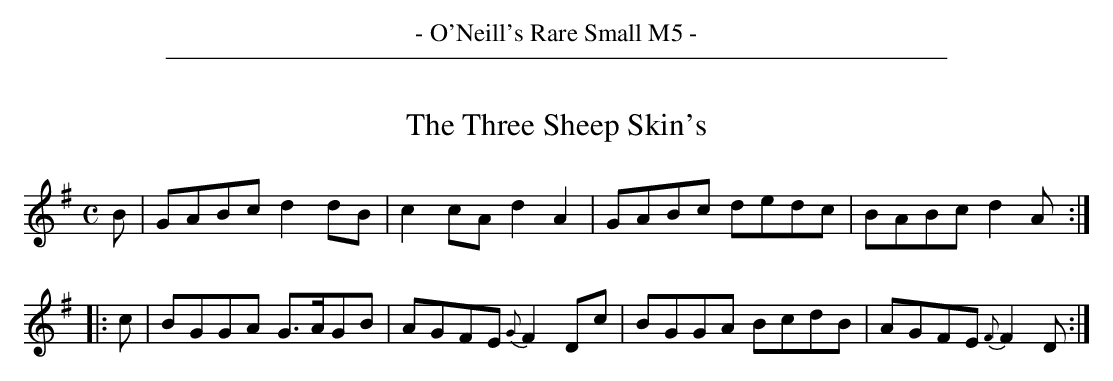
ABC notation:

X:1
T: The Three Sheep Skin's
M: C
L: 1/8
K: G
B |\
GABc d2dB | c2cA d2A2 | GABc dedc | BABc d2A ::
c |\
BGGA G>AGB | AGFE {G}F2Dc | BGGA BcdB | AGFE {F}F2D :|
